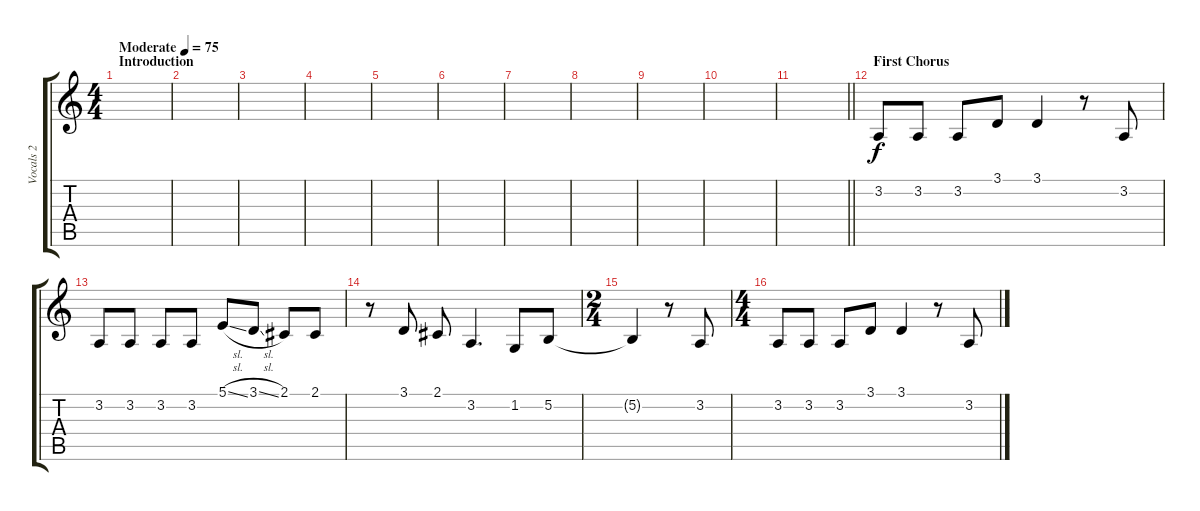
\track ("Vocals 2" "Vocals 2") {mute instrument lead2sawtooth}
\staff {score tabs}
\tuning (B3 Gb3 D3 A2 E2 B1) {hide}
\ts (4 4)
\section ("" "Introduction")
\tempo (75 "Moderate")
\clef g2
\ks c
|
|
|
|
|
|
|
|
|
|
\barLineRight lightlight
|
\section ("" "First Chorus")
3.2.8 3.2.8 3.2.8 3.1.8 3.1.4 r.8 3.2.8 |
3.2.8 3.2.8 3.2.8 3.2.8 5.1{sl}.8 3.1{sl}.8 2.1.8 2.1.8 |
r.8 3.1.8 2.1.8 3.2.4{d} 1.2.8 5.2.8 |
\ts (2 4)
5.2{t}.4 r.8 3.2.8 |
\ts (4 4)
3.2.8 3.2.8 3.2.8 3.1.8 3.1.4 r.8 3.2.8
